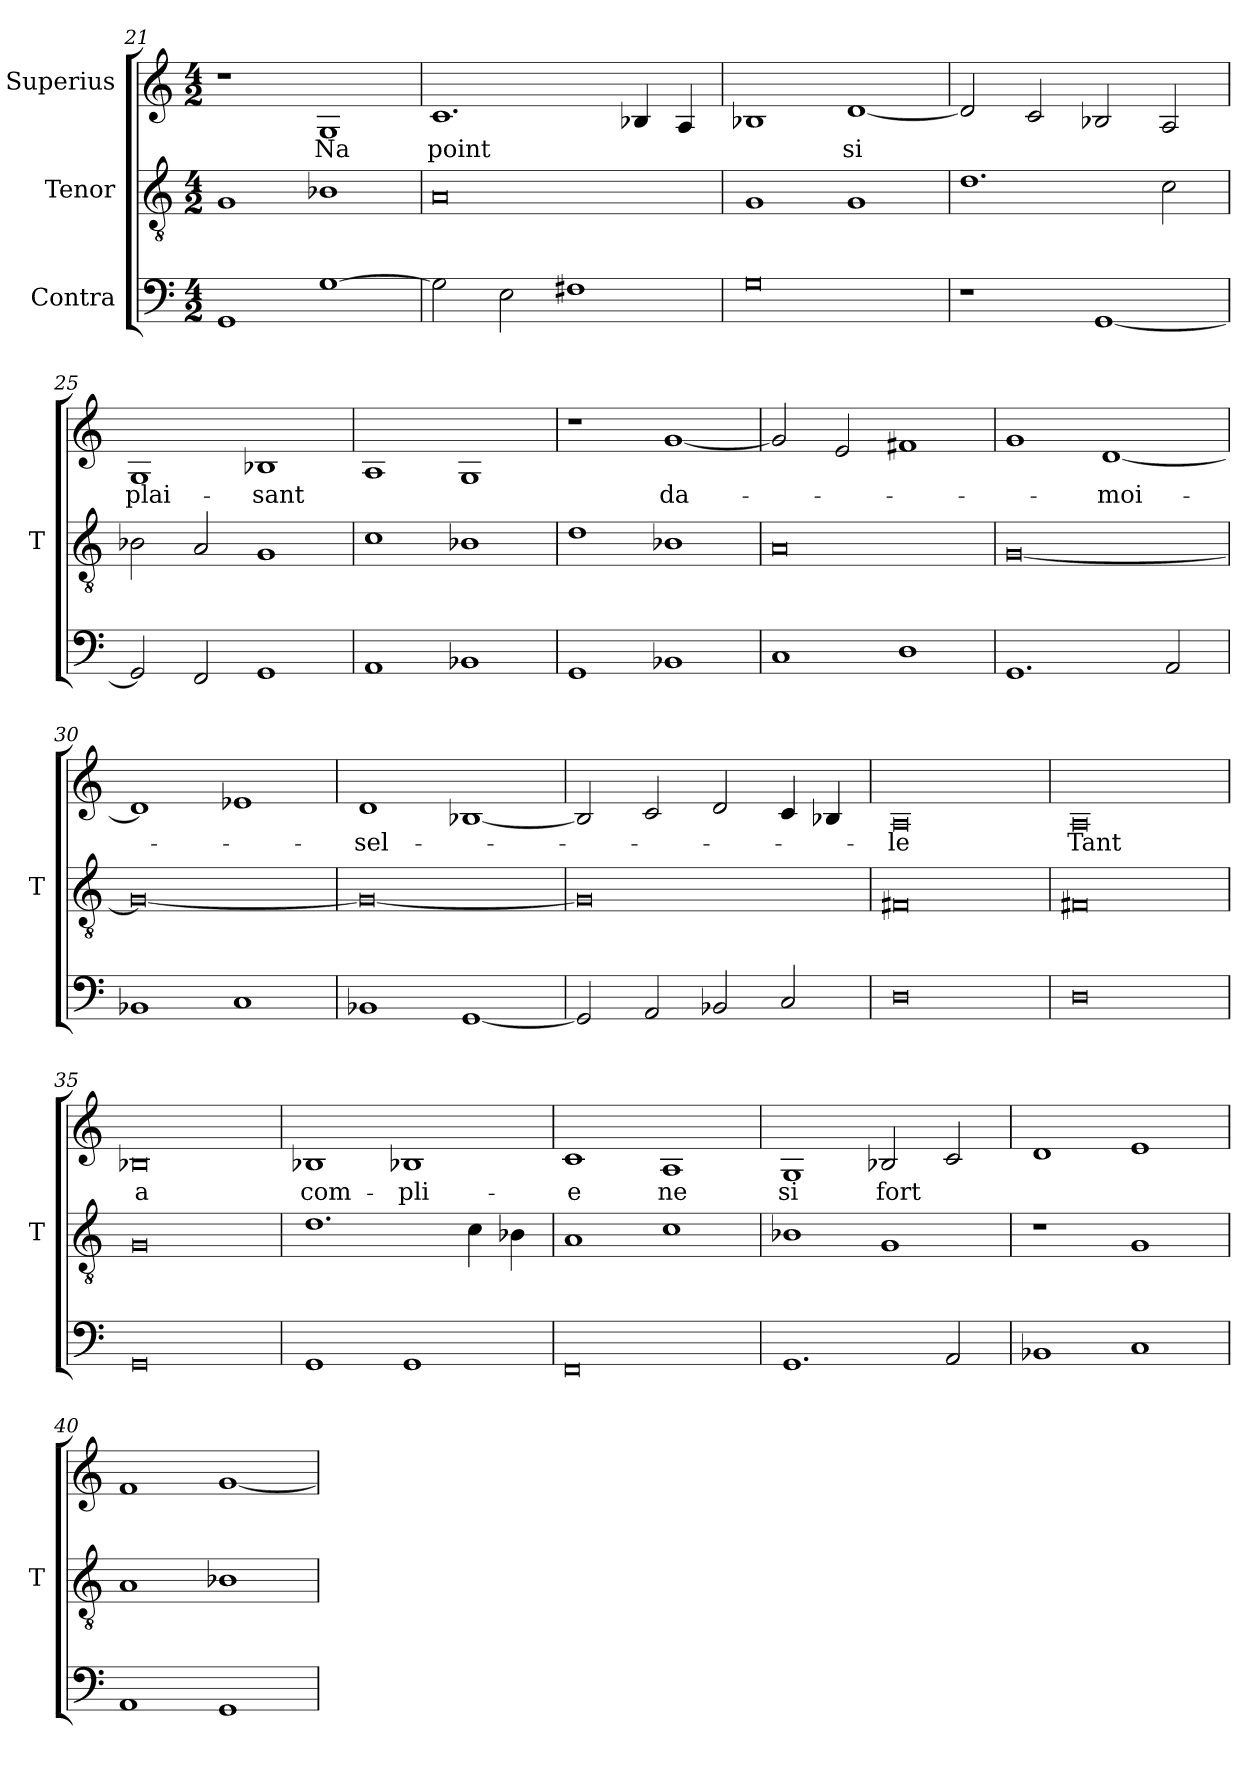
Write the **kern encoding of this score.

**kern	**kern	**kern	**text
*part3	*part2	*part1	*part1
*staff3	*staff2	*staff1	*staff1
*I"Contra	*I"Tenor	*I"Superius	*
*	*I'T	*	*
*clefF4	*clefGv2	*clefG2	*
*M4/2	*M4/2	*M4/2	*
=21	=21	=21	=21
1GG	1G	1r	.
[1G	1B-X	1G	-Na
=22	=22	=22	=22
2G]	0A	1.c	-point
2E	.	.	.
1F#X	.	.	.
.	.	4B-X	.
.	.	4A	.
=23	=23	=23	=23
0G	1G	1B-X	.
.	1G	[1d	-si
=24	=24	=24	=24
1r	1.d	2d]	.
.	.	2c	.
[1GG	.	2B-X	.
.	2c	2A	.
=25	=25	=25	=25
2GG]	2B-X	1G	plai-
2FF	2A	.	.
1GG	1G	1B-X	-sant
=26	=26	=26	=26
1AA	1c	1A	.
1BB-X	1B-X	1G	.
=27	=27	=27	=27
1GG	1d	1r	.
1BB-X	1B-X	[1g	da-
=28	=28	=28	=28
1C	0A	2g]	.
.	.	2e	.
1D	.	1f#X	.
=29	=29	=29	=29
1.GG	[0G	1g	.
.	.	[1d	-moi-
2AA	.	.	.
=30	=30	=30	=30
1BB-X	0G_	1d]	.
1C	.	1e-X	.
=31	=31	=31	=31
1BB-X	0G_	1d	-sel-
[1GG	.	[1B-X	.
=32	=32	=32	=32
2GG]	0G]	2B-]	.
2AA	.	2c	.
2BB-X	.	2d	.
2C	.	4c	.
.	.	4B-X	.
=33	=33	=33	=33
0D	0F#X	0A	-le
=34	=34	=34	=34
0D	0F#X	0A	-Tant
=35	=35	=35	=35
0GG	0G	0B-X	-a
=36	=36	=36	=36
1GG	1.d	1B-X	com-
1GG	.	1B-X	-pli-
.	4c	.	.
.	4B-X	.	.
=37	=37	=37	=37
0FF	1A	1c	-e
.	1c	1A	-ne
=38	=38	=38	=38
1.GG	1B-X	1G	-si
.	1G	2B-X	-fort
2AA	.	2c	.
=39	=39	=39	=39
1BB-X	1r	1d	.
1C	1G	1e	.
=40	=40	=40	=40
1AA	1A	1f	.
1GG	1B-X	[1g	.
=	=	=	=
*-	*-	*-	*-
